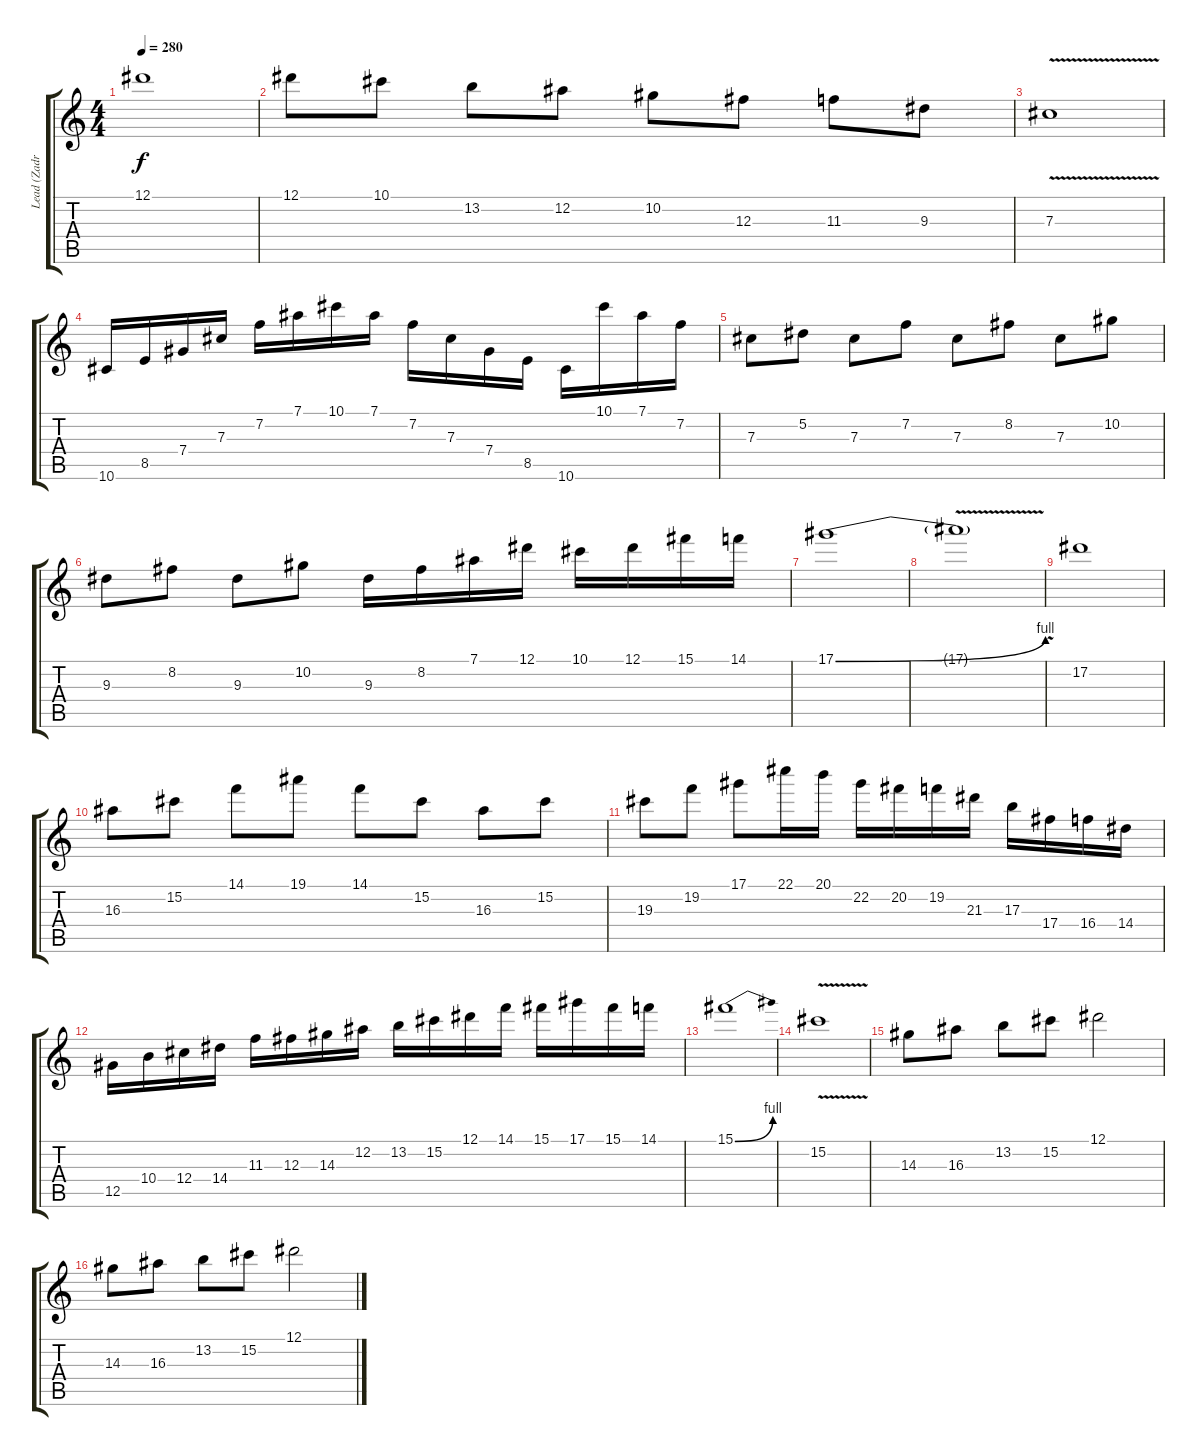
\track ("Lead (Zadrock)" "Lead (Zadr") {instrument overdrivenguitar}
\staff {score tabs}
\tuning (Eb4 Bb3 Gb3 Db3 Ab2 Eb2) {hide}
\ts (4 4)
\tempo 280
\clef g2
\ks c
12.1.1{dy f} |
12.1.8 10.1.8 13.2.8 12.2.8 10.2.8 12.3.8 11.3.8 9.3.8 |
7.3{v}.1 |
10.6.16 8.5.16 7.4.16 7.3.16 7.2.16 7.1.16 10.1.16 7.1.16 7.2.16 7.3.16 7.4.16 8.5.16 10.6.16 10.1.16 7.1.16 7.2.16 |
7.3.8 5.2.8 7.3.8 7.2.8 7.3.8 8.2.8 7.3.8 10.2.8 |
9.3.8 8.2.8 9.3.8 10.2.8 9.3.16 8.2.16 7.1.16 12.1.16 10.1.16 12.1.16 15.1.16 14.1.16 |
17.1{be (bend 0 0 60 4)}.1 |
17.1{v t}.1 |
17.2.1 |
16.3.8 15.2.8 14.1.8 19.1.8 14.1.8 15.2.8 16.3.8 15.2.8 |
19.3.8 19.2.8 17.1.8 22.1.16 20.1.16 22.2.16 20.2.16 19.2.16 21.3.16 17.3.16 17.4.16 16.4.16 14.4.16 |
12.5.16 10.4.16 12.4.16 14.4.16 11.3.16 12.3.16 14.3.16 12.2.16 13.2.16 15.2.16 12.1.16 14.1.16 15.1.16 17.1.16 15.1.16 14.1.16 |
15.1{be (bend 0 0 60 4)}.1 |
15.2{v}.1 |
14.3.8 16.3.8 13.2.8 15.2.8 12.1.2 |
14.3.8 16.3.8 13.2.8 15.2.8 12.1.2
